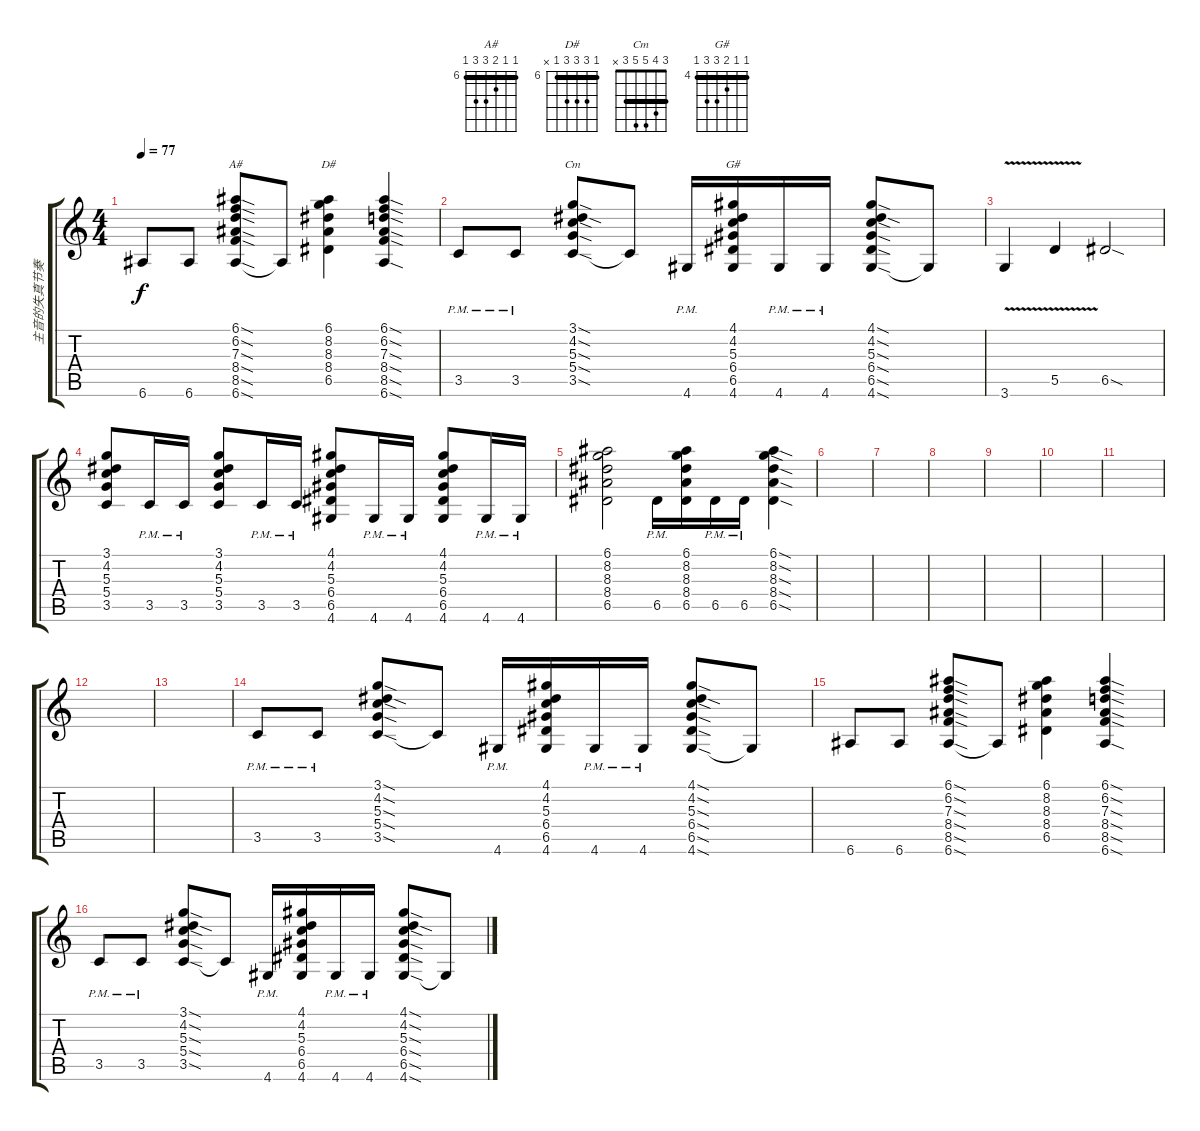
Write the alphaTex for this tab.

\track ("主音的失真节奏" "主音的失真节奏") {instrument overdrivenguitar}
\staff {score tabs}
\tuning (E4 B3 G3 D3 A2 E2) {hide}
\chord ("A#" 6 6 7 8 8 6) {firstfret 6 barre 6}
\chord ("D#" 6 8 8 8 6 x) {firstfret 6 barre 6}
\chord ("Cm" 3 4 5 5 3 x) {barre 3}
\chord ("G#" 4 4 5 6 6 4) {firstfret 4 barre 4}
\ts (4 4)
\tempo 77
\clef g2
\ks c
6.6.8{dy f} 6.6.8 (6.1{sod} 6.2{sod} 7.3{sod} 8.4{sod} 8.5{sod} 6.6{sod}).8{ch "A#"} 6.6{t}.8 (6.1 8.2 8.3 8.4 6.5).4{ch "D#"} (6.1{sod} 6.2{sod} 7.3{sod} 8.4{sod} 8.5{sod} 6.6{sod}).4 |
3.5{pm}.8 3.5{pm}.8 (3.1{sod} 4.2{sod} 5.3{sod} 5.4{sod} 3.5{sod}).8{ch "Cm"} 3.5{t}.8 4.6{pm}.16 (4.1 4.2 5.3 6.4 6.5 4.6).16{ch "G#"} 4.6{pm}.16 4.6{pm}.16 (4.1{sod} 4.2{sod} 5.3{sod} 6.4{sod} 6.5{sod} 4.6{sod}).8 4.6{t}.8 |
3.6{v}.4 5.5{v}.4 6.5{sod}.2 |
(3.1 4.2 5.3 5.4 3.5).8 3.5{pm}.16 3.5{pm}.16 (3.1 4.2 5.3 5.4 3.5).8 3.5{pm}.16 3.5{pm}.16 (4.1 4.2 5.3 6.4 6.5 4.6).8 4.6{pm}.16 4.6{pm}.16 (4.1 4.2 5.3 6.4 6.5 4.6).8 4.6{pm}.16 4.6{pm}.16 |
(6.1 8.2 8.3 8.4 6.5).2 6.5{pm}.16 (6.1 8.2 8.3 8.4 6.5).16 6.5{pm}.16 6.5{pm}.16 (6.1{sod} 8.2{sod} 8.3{sod} 8.4{sod} 6.5{sod}).4 |
|
|
|
|
|
|
|
|
3.5{pm}.8 3.5{pm}.8 (3.1{sod} 4.2{sod} 5.3{sod} 5.4{sod} 3.5{sod}).8 3.5{t}.8 4.6{pm}.16 (4.1 4.2 5.3 6.4 6.5 4.6).16 4.6{pm}.16 4.6{pm}.16 (4.1{sod} 4.2{sod} 5.3{sod} 6.4{sod} 6.5{sod} 4.6{sod}).8 4.6{t}.8 |
6.6.8 6.6.8 (6.1{sod} 6.2{sod} 7.3{sod} 8.4{sod} 8.5{sod} 6.6{sod}).8 6.6{t}.8 (6.1 8.2 8.3 8.4 6.5).4 (6.1{sod} 6.2{sod} 7.3{sod} 8.4{sod} 8.5{sod} 6.6{sod}).4 |
3.5{pm}.8 3.5{pm}.8 (3.1{sod} 4.2{sod} 5.3{sod} 5.4{sod} 3.5{sod}).8 3.5{t}.8 4.6{pm}.16 (4.1 4.2 5.3 6.4 6.5 4.6).16 4.6{pm}.16 4.6{pm}.16 (4.1{sod} 4.2{sod} 5.3{sod} 6.4{sod} 6.5{sod} 4.6{sod}).8 4.6{t}.8
